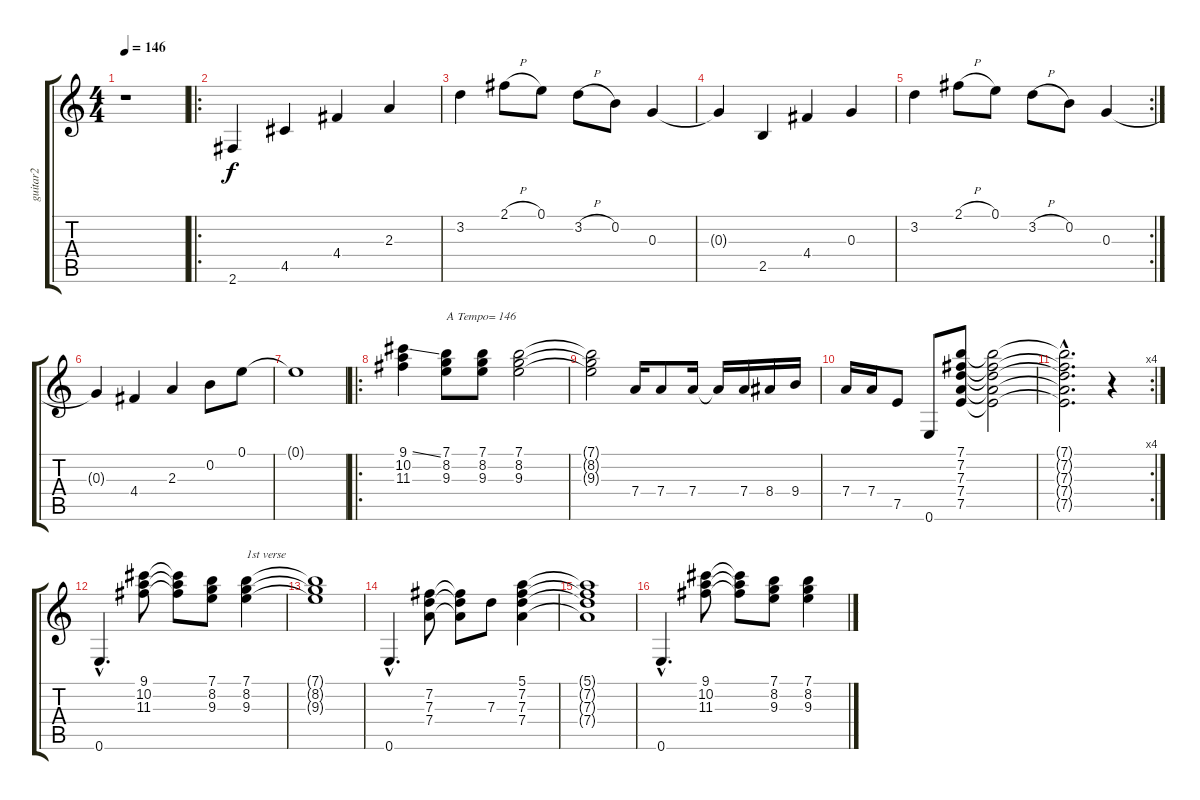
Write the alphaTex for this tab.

\track ("guitar2" "guitar2") {instrument overdrivenguitar}
\staff {score tabs}
\tuning (E4 B3 G3 D3 A2 E2) {hide}
\ts (4 4)
\tempo 146
\clef g2
\ks c
r.1{dy f instrument overdrivenguitar} |
\ro
2.6.4 4.5.4 4.4.4 2.3.4 |
3.2.4 2.1{h}.8 0.1.8 3.2{h}.8 0.2.8 0.3.4 |
0.3{t}.4 2.5.4 4.4.4 0.3.4 |
\rc 2
3.2.4 2.1{h}.8 0.1.8 3.2{h}.8 0.2.8 0.3.4 |
0.3{t}.4 4.4.4 2.3.4 0.2.8 0.1.8 |
0.1{t}.1 |
\ro
(9.1{ss} 10.2 11.3).4 (7.1 8.2 9.3).8{txt "A Tempo= 146"} (7.1 8.2 9.3).8 (7.1 8.2 9.3).2 |
(7.1{t} 8.2{t} 9.3{t}).2 7.4.16 7.4.8 7.4.16 7.4{t}.16 7.4.16 8.4.16 9.4.16 |
7.4.16 7.4.16 7.5.8 0.6.8 (7.1 7.2 7.3 7.4 7.5).8 (7.1{t} 7.2{t} 7.3{t} 7.4{t} 7.5{t}).2 |
\rc 4
(7.1{hac t} 7.2{hac t} 7.3{hac t} 7.4{hac t} 7.5{hac t}).2{d} r.4 |
0.6{hac}.4{d} (9.1 10.2 11.3).8 (9.1{t} 10.2{t} 11.3{t}).8 (7.1 8.2 9.3).8 (7.1 8.2 9.3).4{txt "1st verse"} |
(7.1{t} 8.2{t} 9.3{t}).1 |
0.6{hac}.4{d} (7.2 7.3 7.4).8 (7.2{t} 7.3{t} 7.4{t}).8 7.3.8 (5.1 7.2 7.3 7.4).4 |
(5.1{t} 7.2{t} 7.3{t} 7.4{t}).1 |
0.6{hac}.4{d} (9.1 10.2 11.3).8 (9.1{t} 10.2{t} 11.3{t}).8 (7.1 8.2 9.3).8 (7.1 8.2 9.3).4
